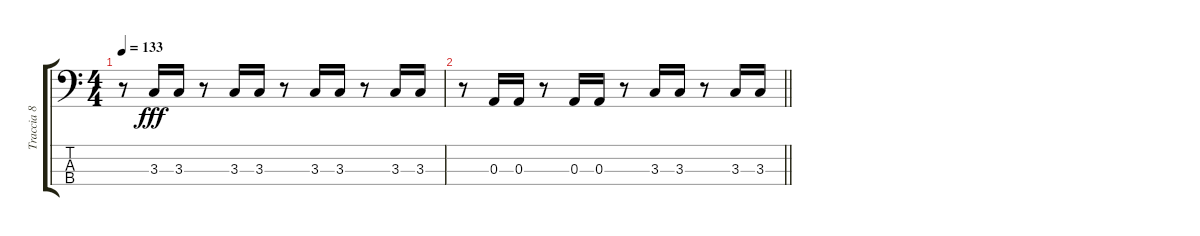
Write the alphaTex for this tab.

\track ("Traccia 8" "Traccia 8") {instrument synthbass1}
\staff {score tabs}
\tuning (G2 D2 A1 E1) {hide}
\ts (4 4)
\tempo 133
\clef f4
\ks c
r.8{dy fff} 3.3.16 3.3.16 r.8 3.3.16 3.3.16 r.8 3.3.16 3.3.16 r.8 3.3.16 3.3.16 |
\barLineRight lightlight
r.8 0.3.16 0.3.16 r.8 0.3.16 0.3.16 r.8 3.3.16 3.3.16 r.8 3.3.16 3.3.16
